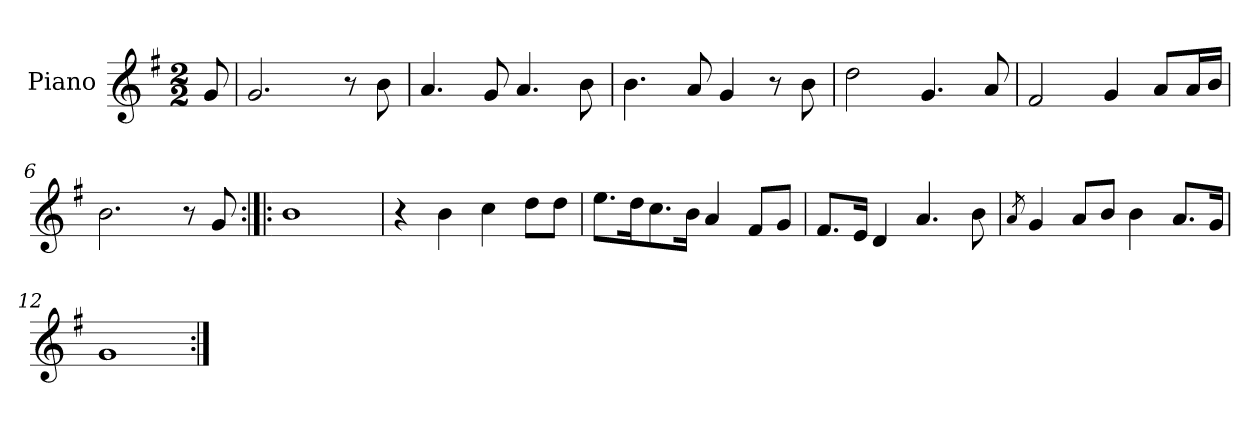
**kern
*part1
*staff1
*I"Piano
*I'Pno.
*clefG2
*k[f#]
*M2/2
=
8g/
=1
2.g/
8r
8b\
=2
4.a/
8g/
4.a/
8b\
=3
4.b\
8a/
4g/
8r
8b\
=4
2dd\
4.g/
8a/
=5
2f#/
4g/
8a/L
16a/L
16b/JJ
=6
2.b\
8r
8g/
=7:|!|:
1b
!!LO:LB:g=z
=8
4r
4b\
4cc\
8dd\L
8dd\J
=9
8.ee\L
16dd\K
8.cc\
16b\Jk
4a/
8f#/L
8g/J
=10
8.f#/L
16e/Jk
4d/
4.a/
8b\
=11
8qa/
4g/
8a/L
8b/J
4b\
8.a/L
16g/Jk
=12
1g
=:|!
*-
